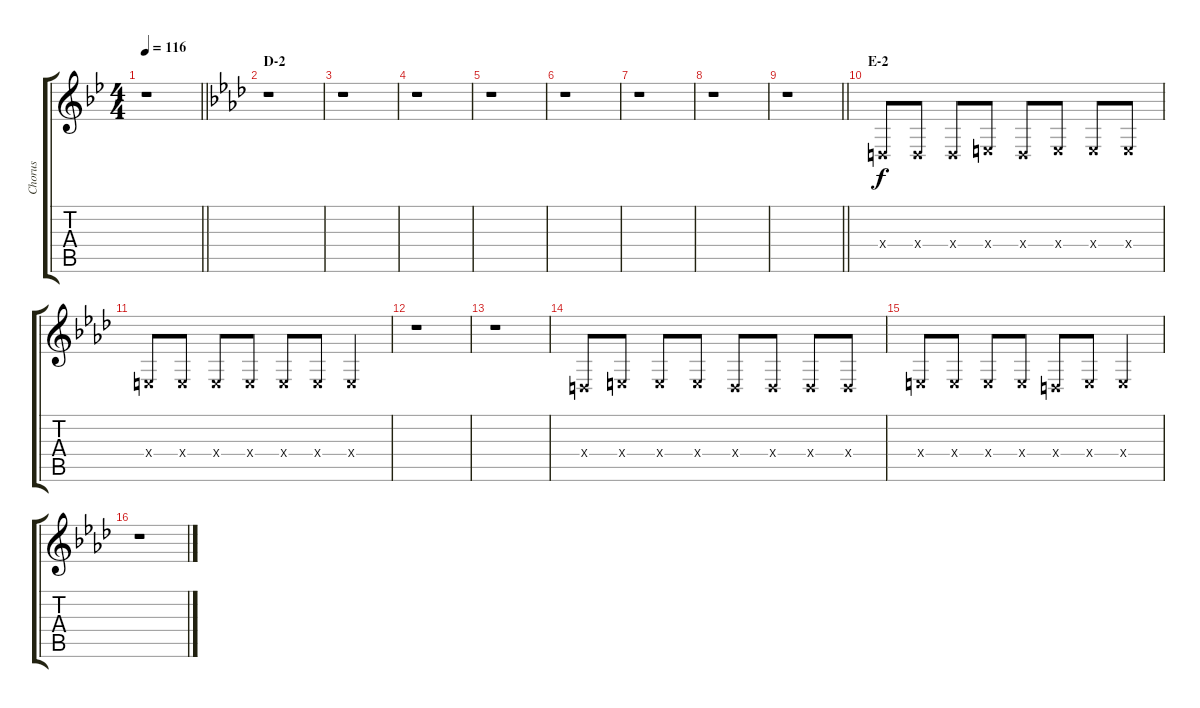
\track ("Chorus" "Chorus") {instrument voiceoohs}
\staff {score tabs}
\tuning (Eb4 Bb3 Gb3 Db3 Ab2 Eb2) {hide}
\ts (4 4)
\tempo 116
\clef g2
\barLineRight lightlight
\ks bb
r.1{dy f} |
\section ("" "D-2")
\ks ab
r.1 |
r.1 |
r.1 |
r.1 |
r.1 |
r.1 |
r.1 |
\barLineRight lightlight
r.1 |
\section ("" "E-2")
1.4{x}.8 1.4{x}.8 1.4{x}.8 3.4{x}.8 1.4{x}.8 3.4{x}.8 3.4{x}.8 3.4{x}.8 |
3.4{x}.8 3.4{x}.8 3.4{x}.8 3.4{x}.8 3.4{x}.8 3.4{x}.8 3.4{x}.4 |
r.1 |
r.1 |
1.4{x}.8 3.4{x}.8 3.4{x}.8 3.4{x}.8 1.4{x}.8 1.4{x}.8 1.4{x}.8 1.4{x}.8 |
3.4{x}.8 3.4{x}.8 3.4{x}.8 3.4{x}.8 1.4{x}.8 3.4{x}.8 3.4{x}.4 |
r.1
